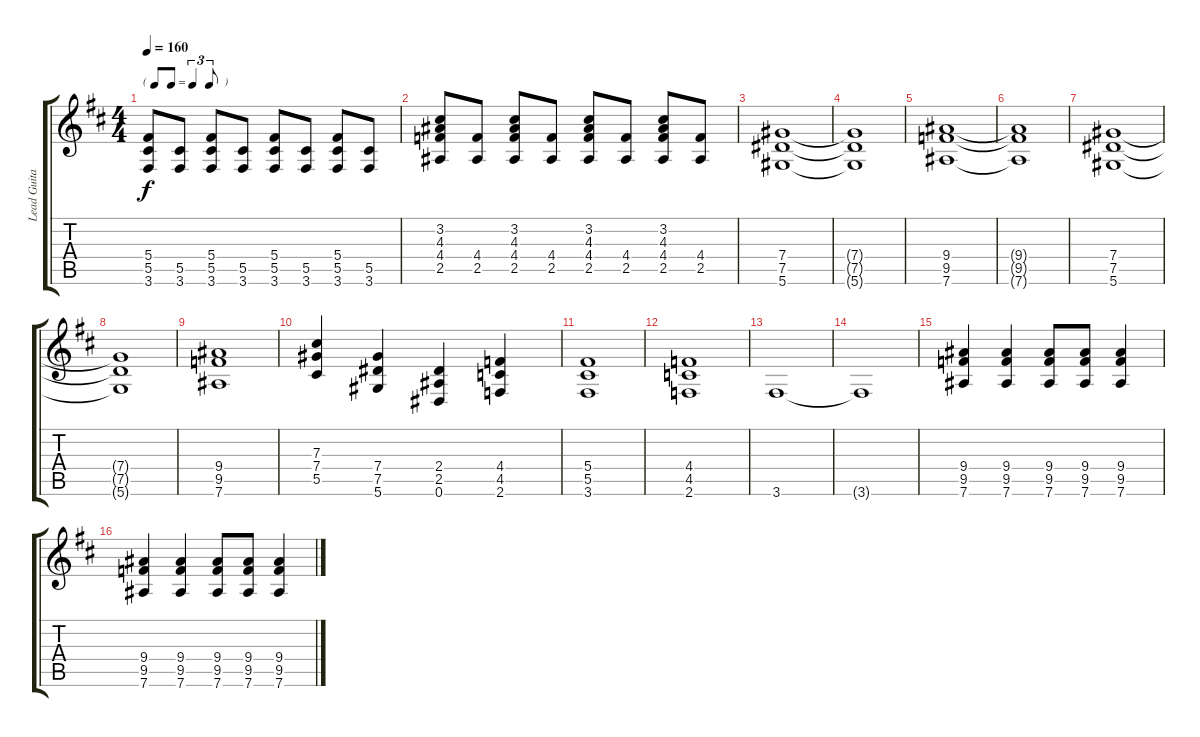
\track ("Lead Guitar" "Lead Guita") {instrument distortionguitar}
\staff {score tabs}
\tuning (Eb4 Bb3 Gb3 Db3 Ab2 Eb2) {hide}
\ts (4 4)
\tf triplet8th
\tempo 160
\clef g2
\ks d
(5.4 5.5 3.6).8{dy f} (5.5 3.6).8 (5.4 5.5 3.6).8 (5.5 3.6).8 (5.4 5.5 3.6).8 (5.5 3.6).8 (5.4 5.5 3.6).8 (5.5 3.6).8 |
(3.2 4.3 4.4 2.5).8 (4.4 2.5).8 (3.2 4.3 4.4 2.5).8 (4.4 2.5).8 (3.2 4.3 4.4 2.5).8 (4.4 2.5).8 (3.2 4.3 4.4 2.5).8 (4.4 2.5).8 |
(7.4 7.5 5.6).1 |
(7.4{t} 7.5{t} 5.6{t}).1 |
(9.4 9.5 7.6).1 |
(9.4{t} 9.5{t} 7.6{t}).1 |
(7.4 7.5 5.6).1 |
(7.4{t} 7.5{t} 5.6{t}).1 |
(9.4 9.5 7.6).1 |
(7.3 7.4 5.5).4 (7.4 7.5 5.6).4 (2.4 2.5 0.6).4 (4.4 4.5 2.6).4 |
(5.4 5.5 3.6).1 |
(4.4 4.5 2.6).1 |
3.6.1 |
3.6{t}.1 |
(9.4 9.5 7.6).4 (9.4 9.5 7.6).4 (9.4 9.5 7.6).8 (9.4 9.5 7.6).8 (9.4 9.5 7.6).4 |
(9.4 9.5 7.6).4 (9.4 9.5 7.6).4 (9.4 9.5 7.6).8 (9.4 9.5 7.6).8 (9.4 9.5 7.6).4
